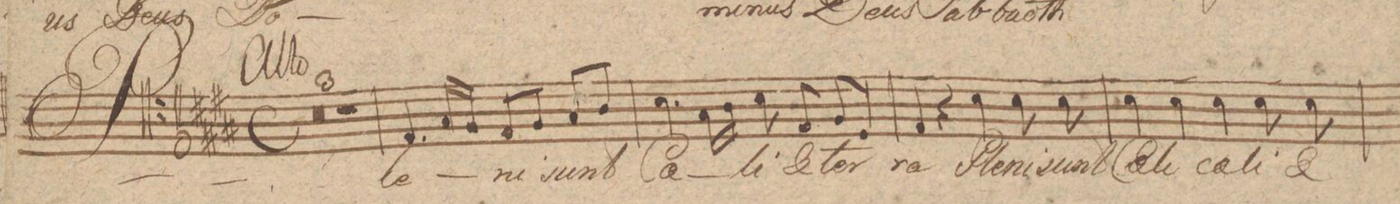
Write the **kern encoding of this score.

**kern	**text	**dynam
*I"Tenore	*	*
*clefC4	*	*
*k[f#c#g#d#]	*	*
*met(c)	*	*
*M4/4	*	*
0r	.	.
=12	=12	=12
=13	=13	=13
1r	.	.
=14	=14	=14
4.E/	Ple-	.
16G#/LL	.	.
16F#/JJ	.	.
8E/L	-ni	.
8F#/J	.	.
8G#/L	sunt	.
8A/J	.	.
=15	=15	=15
4.B\	cae-	.
16G#\LL	.	.
16A\JJ	.	.
8B\	-li	.
8E/	et	.
8F#/L	ter-	.
8D#/J	.	.
=16	=16	=16
4E/	-ra	.
4r	.	.
4B\	ple-	.
8B\	-ni	.
8B\	sunt	.
=17	=17	=17
4B\	cae-	.
4B\	-li	.
4B\	cae-	.
8B\	-li	.
8B\	et	.
=18	=18	=18
*-	*-	*-
